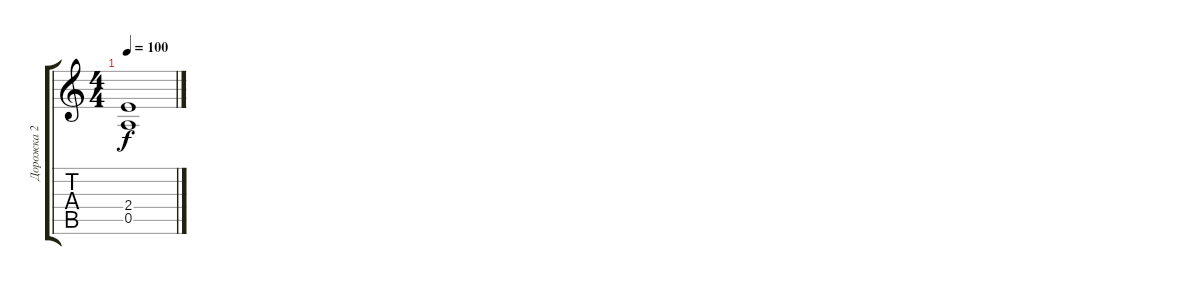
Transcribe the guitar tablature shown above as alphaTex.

\track ("Дорожка 2" "Дорожка 2") {instrument acousticguitarsteel}
\staff {score tabs}
\tuning (E4 B3 G3 D3 A2 E2) {hide}
\ts (4 4)
\tempo 100
\clef g2
\ks c
(2.4{t} 0.5{t}).1{dy f}
